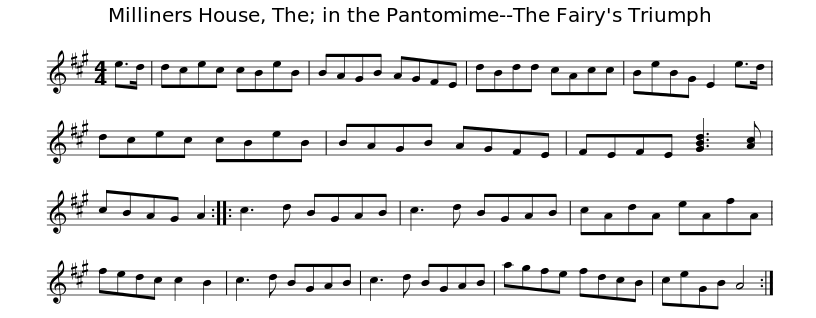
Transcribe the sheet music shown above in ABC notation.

X:1
L:1/8
M:4/4
I:linebreak $
K:A
V:1 treble
V:1
 e>d | dcec cBeB | BAGB AGFE | dBdd cAcc | BeBG E2 e>d | %5
 dcec cBeB |$ BAGB AGFE | FEFE [GBd]3 [Ac] | cBAG A2 :: c3 d BGAB | %10
 c3 d BGAB | cAdA eAfA |$ fedc c2 B2 | c3 d BGAB | c3 d BGAB | %15
 agfe fdcB | ceGB A4 :| %17
